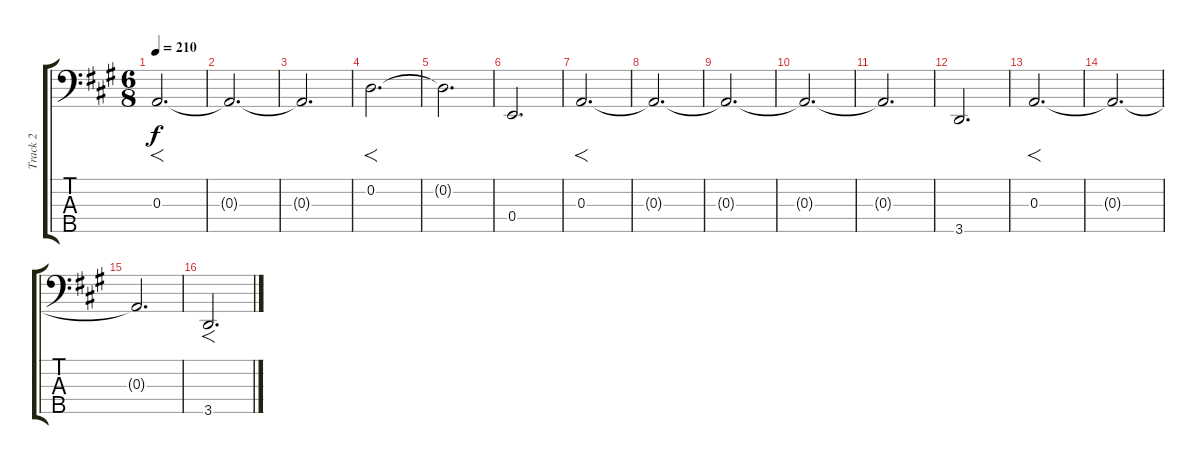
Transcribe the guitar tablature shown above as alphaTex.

\track ("Track 2" "Track 2") {instrument contrabass}
\staff {score tabs}
\tuning (G2 D2 A1 E1 B0) {hide}
\ts (6 8)
\tempo 210
\clef f4
\ks a
0.3.2{f d dy f} |
0.3{t}.2{d} |
0.3{t}.2{d} |
0.2.2{f d} |
0.2{t}.2{d} |
0.4.2{d} |
0.3.2{f d} |
0.3{t}.2{d} |
0.3{t}.2{d} |
0.3{t}.2{d} |
0.3{t}.2{d} |
3.5.2{d} |
0.3.2{f d} |
0.3{t}.2{d} |
0.3{t}.2{d} |
3.5.2{f d}
